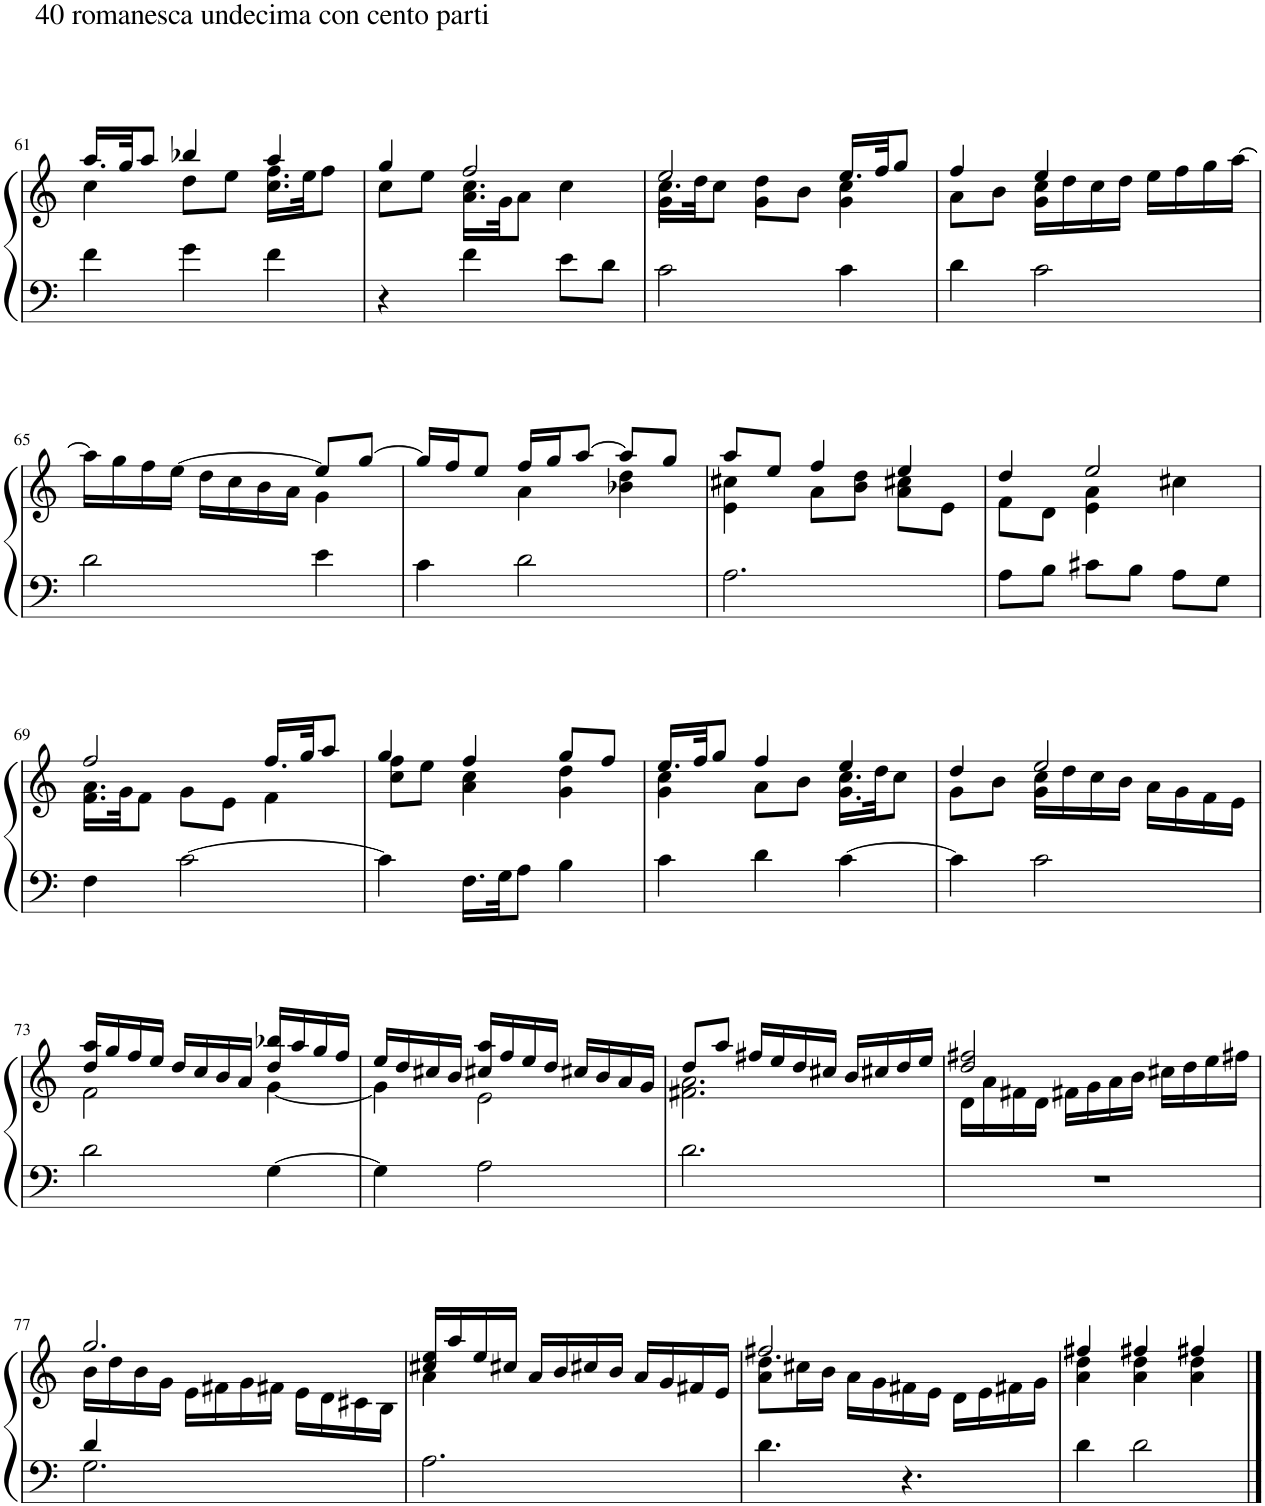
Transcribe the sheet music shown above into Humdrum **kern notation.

**kern	**kern
*part1	*part1
*staff2	*staff1
*I"Piano	*
*I'Pno.	*
!!LO:PB:g=z
*clefF4	*clefG2
*k[]	*k[]
*M3/4	*M3/4
=61	=61
*	*^
!	!LO:TX:a:t=40 romanesca undecima con cento parti	!
!LO:TX:a:t=40 romanesca undecima con cento parti	!	!
4f\	16.aa/LL	4cc\
.	32gg/JK	.
.	8aa/J	.
4g\	4bb-X/	8dd\L
.	.	8ee\J
4f\	4aa/	16.cc\ 16.ff\LL
.	.	32ee\JK
.	.	8ff\J
=62	=62	=62
4r	4gg/	8cc\L
.	.	8ee\J
4f\	2ff/	16.a\ 16.cc\LL
.	.	32g\JK
.	.	8a\J
8e\L	.	4cc\
8d\J	.	.
=63	=63	=63
*	*	*^
2c\	2ee/	16.cc\LL	4g\
.	.	32dd\JK	.
.	.	8cc\J	.
.	.	8dd\L	4g\
.	.	8b\J	.
4c\	16.ee/LL	4g\ 4cc\	4ryy
.	32ff/JK	.	.
.	8gg/J	.	.
*	*	*v	*v
=64	=64	=64
4d\	4ff/	8a\L
.	.	8b\J
2c\	4ee/	16g\ 16cc\LL
.	.	16dd\
.	.	16cc\
.	.	16dd\JJ
.	16ee\LL	4ryy
.	16ff\	.
.	16gg\	.
.	[16aa\JJ	.
!!LO:LB:g=z	!!
=65	=65	=65
2d\	16aa\LL]	2ryy
.	16gg\	.
.	16ff\	.
.	[16ee\JJ	.
.	16dd\LL	.
.	16cc\	.
.	16b\	.
.	16a\JJ	.
4e\	8ee/L]	4g\
.	[8gg/J	.
=66	=66	=66
4c\	16gg/LL]	4ryy
.	16ff/J	.
.	8ee/J	.
2d\	16ff/LL	4a\
.	16gg/J	.
.	[8aa/J	.
.	8aa/L]	4b-X\ 4dd\
.	8gg/J	.
=67	=67	=67
2.A\	8aa/L	4e\ 4cc#X\
.	8ee/J	.
.	4ff/	8a\L
.	.	8b\ 8dd\J
.	4ee/	8a\ 8cc#X\L
.	.	8e\J
=68	=68	=68
8A\L	4dd/	8f\L
8B\J	.	8d\J
8c#X\L	2ee/	4e\ 4a\
8B\J	.	.
8A\L	.	4cc#X\
8G\J	.	.
!!LO:LB:g=z	!!
=69	=69	=69
4F\	2ff/	16.f\ 16.a\LL
.	.	32g\JK
.	.	8f\J
[2c\	.	8g\L
.	.	8e\J
.	16.ff/LL	4f\
.	32gg/JK	.
.	8aa/J	.
=70	=70	=70
4c\]	4gg/	8cc\ 8ff\L
.	.	8ee\J
16.F\LL	4ff/	4a\ 4cc\
32G\JK	.	.
8A\J	.	.
4B\	8gg/L	4g\ 4dd\
.	8ff/J	.
=71	=71	=71
4c\	16.ee/LL	4g\ 4cc\
.	32ff/JK	.
.	8gg/J	.
4d\	4ff/	8a\L
.	.	8b\J
[4c\	4ee/	16.g\ 16.cc\LL
.	.	32dd\JK
.	.	8cc\J
=72	=72	=72
*	*	*^
4c\]	4dd/	8g\L	4ryy
.	.	8b\J	.
2c\	2ee/	16cc\LL	4g\
.	.	16dd\	.
.	.	16cc\	.
.	.	16b\JJ	.
.	.	16a\LL	4ryy
.	.	16g\	.
.	.	16f\	.
.	.	16e\JJ	.
*	*	*v	*v
!!LO:LB:g=z
=73	=73	=73
2d\	16dd/ 16aa/LL	2f\
.	16gg/	.
.	16ff/	.
.	16ee/JJ	.
.	16dd/LL	.
.	16cc/	.
.	16b/	.
.	16a/JJ	.
[4G\	16dd/ 16bb-X/LL	[4g\
.	16aa/	.
.	16gg/	.
.	16ff/JJ	.
=74	=74	=74
4G\]	16ee/LL	4g\]
.	16dd/	.
.	16cc#X/	.
.	16b/JJ	.
2A\	16cc#X/ 16aa/LL	2e\
.	16ff/	.
.	16ee/	.
.	16dd/JJ	.
.	16cc#X/LL	.
.	16b/	.
.	16a/	.
.	16g/JJ	.
=75	=75	=75
2.d\	8dd/L	2.f#X\ 2.a\
.	8aa/J	.
.	16ff#X/LL	.
.	16ee/	.
.	16dd/	.
.	16cc#X/JJ	.
.	16b/LL	.
.	16cc#X/	.
.	16dd/	.
.	16ee/JJ	.
=76	=76	=76
2.r	2dd/ 2ff#X/	16d\LL
.	.	16a\
.	.	16f#X\
.	.	16d\JJ
.	.	16f#X\LL
.	.	16g\
.	.	16a\
.	.	16b\JJ
.	16cc#X\LL	4ryy
.	16dd\	.
.	16ee\	.
.	16ff#X\JJ	.
!!LO:LB:g=z	!!
=77	=77	=77
*^	*	*
2.G\	4d/	2.gg/	16b\LL
.	.	.	16dd\
.	.	.	16b\
.	.	.	16g\JJ
.	2ryy	.	16e\LL
.	.	.	16f#X\
.	.	.	16g\
.	.	.	16f#X\JJ
.	.	.	16e\LL
.	.	.	16d\
.	.	.	16c#X\
.	.	.	16B\JJ
*v	*v	*	*
=78	=78	=78
2.A\	16cc#X/ 16ee/LL	4a\
.	16aa/	.
.	16ee/	.
.	16cc#X/JJ	.
.	16a/LL	2ryy
.	16b/	.
.	16cc#X/	.
.	16b/JJ	.
.	16a/LL	.
.	16g/	.
.	16f#X/	.
.	16e/JJ	.
=79	=79	=79
4.d\	2.ff#X/	8a\ 8dd\L
.	.	16cc#X\L
.	.	16b\JJ
.	.	16a\LL
.	.	16g\
4.r	.	16f#X\
.	.	16e\JJ
.	.	16d\LL
.	.	16e\
.	.	16f#X\
.	.	16g\JJ
=80	=80	=80
4d\	4ff#X/	4a\ 4dd\
2d\	4ff#X/	4a\ 4dd\
.	4ff#X/	4a\ 4dd\
*	*v	*v
==	==
*-	*-
